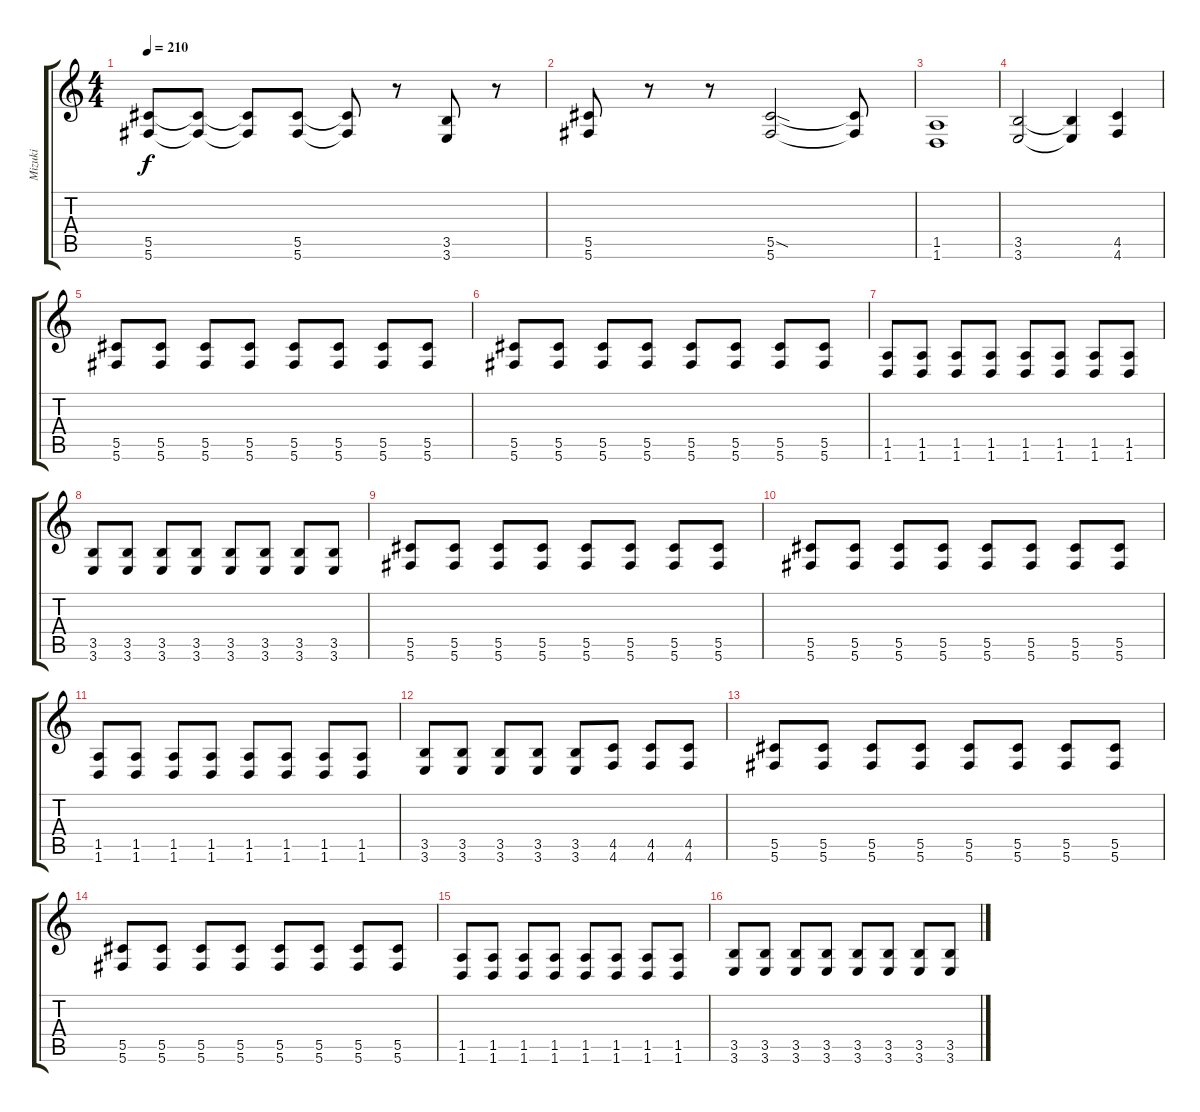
\track ("Mizuki" "Mizuki") {instrument distortionguitar}
\staff {score tabs}
\tuning (Eb4 Bb3 Gb3 Db3 Ab2 Db2) {hide}
\ts (4 4)
\tempo 210
\clef g2
\ks c
(5.5 5.6).8{dy f} (5.5{t} 5.6{t}).8 (5.5{t} 5.6{t}).8 (5.5 5.6).8 (5.5{t} 5.6{t}).8 r.8 (3.5 3.6).8 r.8 |
(5.5 5.6).8 r.8 r.8 (5.5{sod} 5.6).2 (5.5{t} 5.6{t}).8 |
(1.5 1.6).1 |
(3.5 3.6).2 (3.5{t} 3.6{t}).4 (4.5 4.6).4 |
(5.5 5.6).8 (5.5 5.6).8 (5.5 5.6).8 (5.5 5.6).8 (5.5 5.6).8 (5.5 5.6).8 (5.5 5.6).8 (5.5 5.6).8 |
(5.5 5.6).8 (5.5 5.6).8 (5.5 5.6).8 (5.5 5.6).8 (5.5 5.6).8 (5.5 5.6).8 (5.5 5.6).8 (5.5 5.6).8 |
(1.5 1.6).8 (1.5 1.6).8 (1.5 1.6).8 (1.5 1.6).8 (1.5 1.6).8 (1.5 1.6).8 (1.5 1.6).8 (1.5 1.6).8 |
(3.5 3.6).8 (3.5 3.6).8 (3.5 3.6).8 (3.5 3.6).8 (3.5 3.6).8 (3.5 3.6).8 (3.5 3.6).8 (3.5 3.6).8 |
(5.5 5.6).8 (5.5 5.6).8 (5.5 5.6).8 (5.5 5.6).8 (5.5 5.6).8 (5.5 5.6).8 (5.5 5.6).8 (5.5 5.6).8 |
(5.5 5.6).8 (5.5 5.6).8 (5.5 5.6).8 (5.5 5.6).8 (5.5 5.6).8 (5.5 5.6).8 (5.5 5.6).8 (5.5 5.6).8 |
(1.5 1.6).8 (1.5 1.6).8 (1.5 1.6).8 (1.5 1.6).8 (1.5 1.6).8 (1.5 1.6).8 (1.5 1.6).8 (1.5 1.6).8 |
(3.5 3.6).8 (3.5 3.6).8 (3.5 3.6).8 (3.5 3.6).8 (3.5 3.6).8 (4.5 4.6).8 (4.5 4.6).8 (4.5 4.6).8 |
(5.5 5.6).8 (5.5 5.6).8 (5.5 5.6).8 (5.5 5.6).8 (5.5 5.6).8 (5.5 5.6).8 (5.5 5.6).8 (5.5 5.6).8 |
(5.5 5.6).8 (5.5 5.6).8 (5.5 5.6).8 (5.5 5.6).8 (5.5 5.6).8 (5.5 5.6).8 (5.5 5.6).8 (5.5 5.6).8 |
(1.5 1.6).8 (1.5 1.6).8 (1.5 1.6).8 (1.5 1.6).8 (1.5 1.6).8 (1.5 1.6).8 (1.5 1.6).8 (1.5 1.6).8 |
(3.5 3.6).8 (3.5 3.6).8 (3.5 3.6).8 (3.5 3.6).8 (3.5 3.6).8 (3.5 3.6).8 (3.5 3.6).8 (3.5 3.6).8
